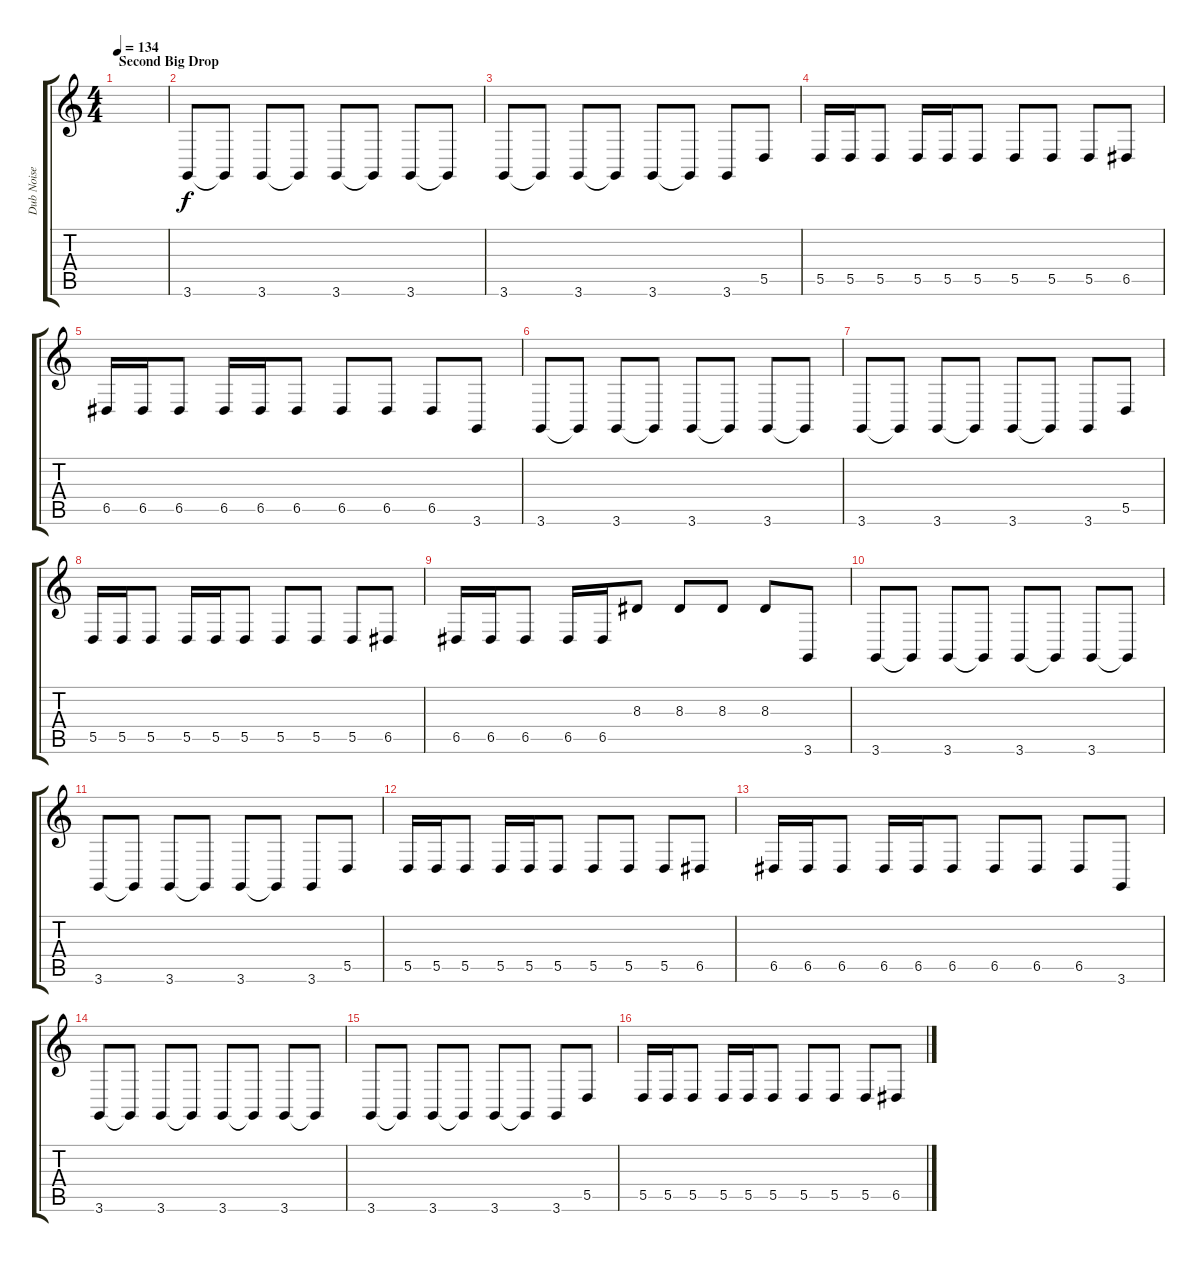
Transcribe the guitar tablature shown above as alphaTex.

\track ("Dub Noise" "Dub Noise") {instrument trumpet}
\staff {score tabs}
\tuning (E4 B3 G3 D3 A2 E2) {hide}
\ts (4 4)
\section ("" "Second Big Drop")
\tempo 134
\clef g2
\ks c
|
3.6.8 3.6{t}.8 3.6.8 3.6{t}.8 3.6.8 3.6{t}.8 3.6.8 3.6{t}.8 |
3.6.8 3.6{t}.8 3.6.8 3.6{t}.8 3.6.8 3.6{t}.8 3.6.8 5.5.8 |
5.5.16 5.5.16 5.5.8 5.5.16 5.5.16 5.5.8 5.5.8 5.5.8 5.5.8 6.5.8 |
6.5.16 6.5.16 6.5.8 6.5.16 6.5.16 6.5.8 6.5.8 6.5.8 6.5.8 3.6.8 |
3.6.8 3.6{t}.8 3.6.8 3.6{t}.8 3.6.8 3.6{t}.8 3.6.8 3.6{t}.8 |
3.6.8 3.6{t}.8 3.6.8 3.6{t}.8 3.6.8 3.6{t}.8 3.6.8 5.5.8 |
5.5.16 5.5.16 5.5.8 5.5.16 5.5.16 5.5.8 5.5.8 5.5.8 5.5.8 6.5.8 |
6.5.16 6.5.16 6.5.8 6.5.16 6.5.16 8.3.8 8.3.8 8.3.8 8.3.8 3.6.8 |
3.6.8 3.6{t}.8 3.6.8 3.6{t}.8 3.6.8 3.6{t}.8 3.6.8 3.6{t}.8 |
3.6.8 3.6{t}.8 3.6.8 3.6{t}.8 3.6.8 3.6{t}.8 3.6.8 5.5.8 |
5.5.16 5.5.16 5.5.8 5.5.16 5.5.16 5.5.8 5.5.8 5.5.8 5.5.8 6.5.8 |
6.5.16 6.5.16 6.5.8 6.5.16 6.5.16 6.5.8 6.5.8 6.5.8 6.5.8 3.6.8 |
3.6.8 3.6{t}.8 3.6.8 3.6{t}.8 3.6.8 3.6{t}.8 3.6.8 3.6{t}.8 |
3.6.8 3.6{t}.8 3.6.8 3.6{t}.8 3.6.8 3.6{t}.8 3.6.8 5.5.8 |
5.5.16 5.5.16 5.5.8 5.5.16 5.5.16 5.5.8 5.5.8 5.5.8 5.5.8 6.5.8
